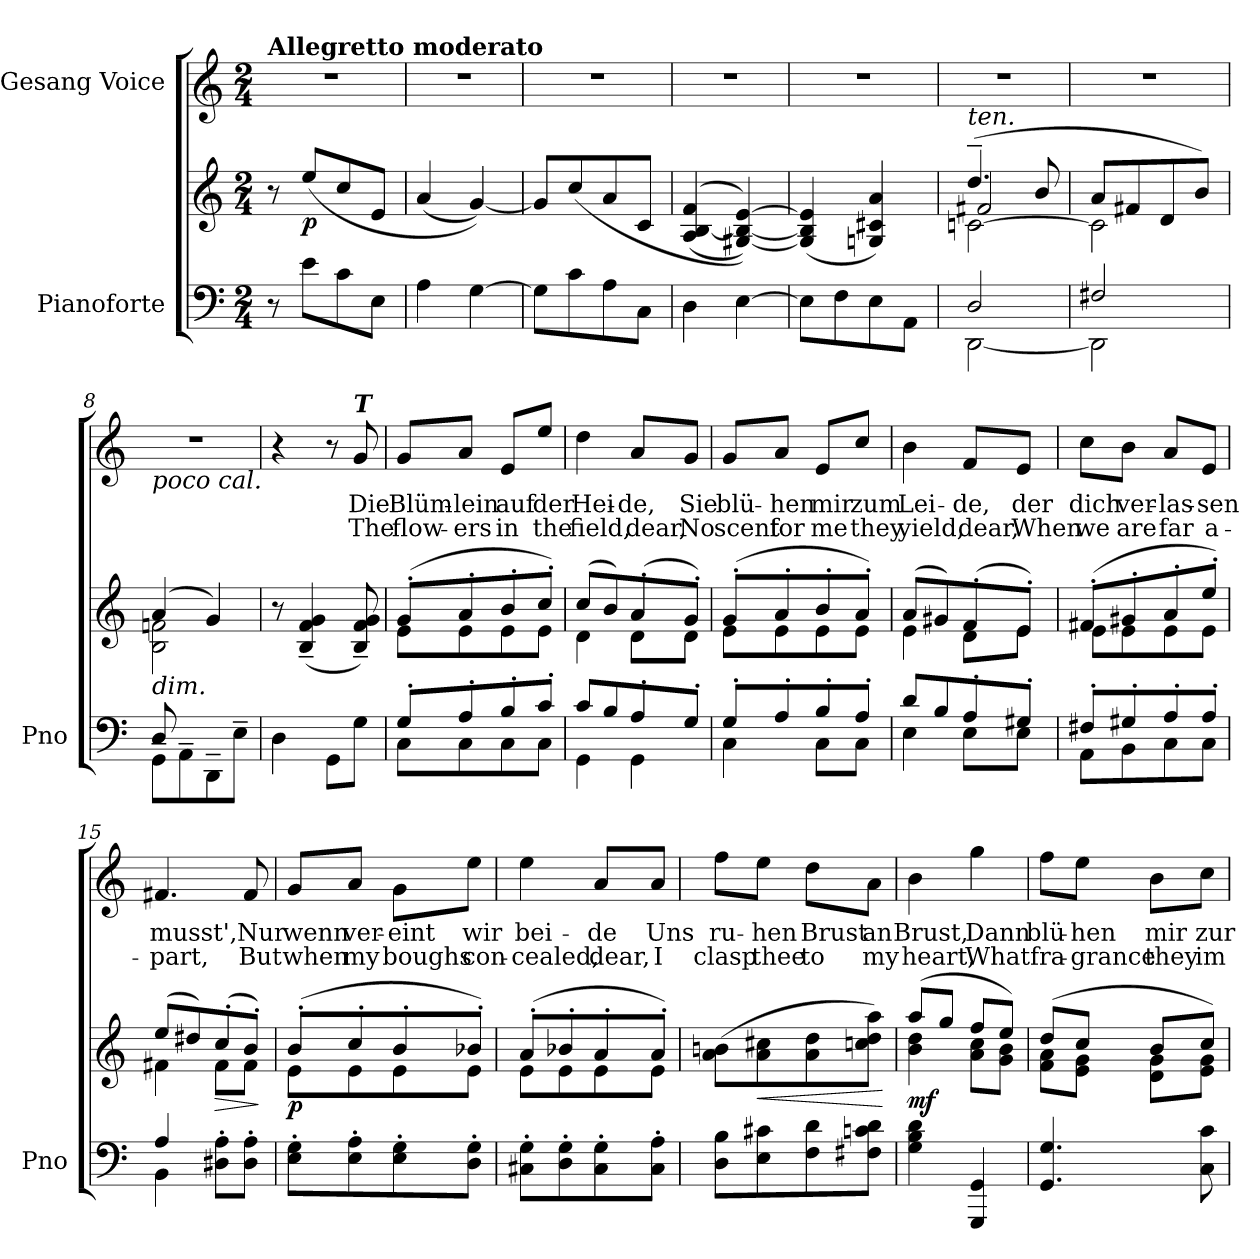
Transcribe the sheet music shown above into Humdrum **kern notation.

**kern	**kern	**dynam	**kern	**text	**text
*part2	*part2	*part2	*part1	*part1	*part1
*staff3	*staff2	*staff2/3	*staff1	*staff1	*staff1
*I"Pianoforte	*	*	*I"Gesang Voice	*	*
*I'Pno	*	*	*	*	*
*clefF4	*clefG2	*	*clefG2	*	*
*k[]	*k[]	*	*k[]	*	*
*M2/4	*M2/4	*	*M2/4	*	*
=1	=1	=1	=1	=1	=1
!	!	!	!LO:TX:a:B:t=Allegretto moderato	!	!
8r	8r	.	2r	.	.
!	!	!LO:DY:b	!	!	!
8e\L	(>8ee/L	p	.	.	.
8c\	8cc/	.	.	.	.
8E\J	8e/J	.	.	.	.
=2	=2	=2	=2	=2	=2
4A\	(<4a/	.	2r	.	.
[4G\	[4g/))	.	.	.	.
=3	=3	=3	=3	=3	=3
8G\L]	8g/L]	.	2r	.	.
8c\	(>8cc/	.	.	.	.
8A\	8a/	.	.	.	.
8C\J	8c/J	.	.	.	.
=4	=4	=4	=4	=4	=4
4D\	(<(>4A/ [4B/ 4f/	.	2r	.	.
[4E\	[4G#X/ 4B/_ [4e/)))	.	.	.	.
=5	=5	=5	=5	=5	=5
8E\L]	(>4G#/] 4B/] 4e/]	.	2r	.	.
8F\	.	.	.	.	.
8E\	4Gn/ 4c#X/ 4a/)	.	.	.	.
8AA\J	.	.	.	.	.
=6	=6	=6	=6	=6	=6
*^	*^	*	*	*	*
*	*	*	*^	*	*	*	*
!	!	!LO:TX:a:i:t=ten.	!	!	!	!	!	!
2D/	[2DD\	(>4.dd~/	2f#X/	[2cn\	.	2r	.	.
.	.	8b/	.	.	.	.	.	.
*	*	*	*v	*v	*	*	*	*
=7	=7	=7	=7	=7	=7	=7	=7
2F#X:/	2DD\]	8a/L	2c\]	.	2r	.	.
.	.	8f#X/	.	.	.	.	.
.	.	8d/	.	.	.	.	.
.	.	8b/J)	.	.	.	.	.
=8	=8	=8	=8	=8	=8	=8	=8
!	!	!	!	!	!LO:TX:b:i:t=poco cal.	!	!
!	!	!LO:TX:b:i:t=dim.	!	!	!	!	!
8GG~\L	8D/	(>4a/	2B\ 2fn\	.	2r	.	.
8AA~\	4.ryy	.	.	.	.	.	.
8DD~\	.	4g/)	.	.	.	.	.
8E~\J	.	.	.	.	.	.	.
*v	*v	*	*	*	*	*	*
*	*v	*v	*	*	*	*
!!LO:LB:g=z
=9	=9	=9	=9	=9	=9
4D\	8r	.	4r	.	.
.	(<4B/~ 4f/~ 4g/~	.	.	.	.
8GG\L	.	.	8r	.	.
!	!	!	!LO:TX:a:Bi:t=T	!	!
!	!	!	!	!LO:LY:b	!LO:LY:b
8G\J	8B/~ 8f/~ 8g/~)	.	8g/	Die	The
=10	=10	=10	=10	=10	=10
*^	*^	*	*	*	*
!	!	!	!	!	!	!LO:LY:b	!LO:LY:b
8G'/L	8C\L	(>8g'/L	8e\L	.	8g/L	Blüm-	flow-
!	!	!	!	!	!	!LO:LY:b	!LO:LY:b
8A'/	8C\	8a'/	8e\	.	8a/J	-lein	-ers
!	!	!	!	!	!	!LO:LY:b	!LO:LY:b
8B'/	8C\	8b'/	8e\	.	8e/L	auf	in
!	!	!	!	!	!	!LO:LY:b	!LO:LY:b
8c'/J	8C\J	8cc'/J)	8e\J	.	8ee/J	der	the
=11	=11	=11	=11	=11	=11	=11	=11
!	!	!	!	!	!	!LO:LY:b	!LO:LY:b
8c:/L	4GG\	(>8cc/L	4d\	.	4dd\	Hei-	field,
8B/	.	8b/)	.	.	.	.	.
!	!	!	!	!	!	!LO:LY:b	!LO:LY:b
8A'/	4GG\	(>8a'/	8d\L	.	8a/L	-de,	dear,
!	!	!	!	!	!	!LO:LY:b	!LO:LY:b
8G'/J	.	8g'/J)	8d\J	.	8g/J	Sie	No
=12	=12	=12	=12	=12	=12	=12	=12
!	!	!	!	!	!	!LO:LY:b	!LO:LY:b
8G'/L	4C\	(>8g'/L	8e\L	.	8g/L	blü-	scent
!	!	!	!	!	!	!LO:LY:b	!LO:LY:b
8A'/	.	8a'/	8e\	.	8a/J	-hen	for
!	!	!	!	!	!	!LO:LY:b	!LO:LY:b
8B'/	8C\L	8b'/	8e\	.	8e/L	mir	me
!	!	!	!	!	!	!LO:LY:b	!LO:LY:b
8A'/J	8C\J	8a'/J)	8e\J	.	8cc/J	zum	they
=13	=13	=13	=13	=13	=13	=13	=13
!	!	!	!	!	!	!LO:LY:b	!LO:LY:b
8d/L	4E\	(>8a/L	4e\	.	4b\	Lei-	yield,
8B/	.	8g#X/)	.	.	.	.	.
!	!	!	!	!	!	!LO:LY:b	!LO:LY:b
8A'/	8E\L	(>8f'/	8d\L	.	8f/L	-de,	dear,
!	!	!	!	!	!	!LO:LY:b	!LO:LY:b
8G#X'/J	8E\J	8e'/J)	8e\J	.	8e/J	der	When
!!LO:LB:g=z
=14	=14	=14	=14	=14	=14	=14	=14
!	!	!	!	!	!	!LO:LY:b	!LO:LY:b
8F#X'/L	8AA\L	(>8f#X'/L	8e\L	.	8cc\L	dich	we
!	!	!	!	!	!	!LO:LY:b	!LO:LY:b
8G#X'/	8BB\	8g#X'/	8e\	.	8b\J	ver-	are
!	!	!	!	!	!	!LO:LY:b	!LO:LY:b
8A'/	8C\	8a'/	8e\	.	8a/L	-las-	far
!	!	!	!	!	!	!LO:LY:b	!LO:LY:b
8A'/J	8C\J	8ee'/J)	8e\J	.	8e/J	-sen	a-
=15	=15	=15	=15	=15	=15	=15	=15
!	!	!	!	!	!	!LO:LY:b	!LO:LY:b
4A/	4BB\	(>8ee/L	4f#X\	.	4.f#X/	musst',	-part,
.	.	8dd#X/)	.	.	.	.	.
!	!	!	!	!LO:HP:b	!	!	!
8D#X\' 8A\'L	4rBByy	(>8cc'/	8f#\L	>	.	.	.
!	!	!	!	!	!	!LO:LY:b	!LO:LY:b
8D#\' 8A\'J	.	8b'/J)	8f#\J	.	8f#/	Nur	But
*v	*v	*	*	*	*	*	*
*	*v	*v	*	*	*	*
.	.	]	.	.	.
=16	=16	=16	=16	=16	=16
*	*^	*	*	*	*
!	!	!	!LO:DY:b	!	!LO:LY:b	!LO:LY:b
8E\' 8G\'L	(>8b'/L	8e\L	p	8g/L	wenn	when
!	!	!	!	!	!LO:LY:b	!LO:LY:b
8E\' 8A\'	8cc'/	8e\	.	8a/J	ver-	my
!	!	!	!	!	!LO:LY:b	!LO:LY:b
8E\' 8G\'	8b'/	8e\	.	8g\L	-eint	boughs
!	!	!	!	!	!LO:LY:b	!LO:LY:b
8D\' 8G\'J	8b-X'/J)	8e\J	.	8ee\J	wir	con-
=17	=17	=17	=17	=17	=17	=17
!	!	!	!	!	!LO:LY:b	!LO:LY:b
8C#X\' 8G\'L	(>8a'/L	8e\L	.	4ee\	bei-	-cealed,
8D\' 8G\'	8b-X'/	8e\	.	.	.	.
!	!	!	!	!	!LO:LY:b	!LO:LY:b
8C#\' 8G\'	8a'/	8e\	.	8a/L	-de	dear,
!	!	!	!	!	!LO:LY:b	!LO:LY:b
8C#\' 8A\'J	8a'/J)	8e\J	.	8a/J	Uns	I
=18	=18	=18	=18	=18	=18	=18
!	!LO:TX:b:i:t=legato	!	!	!	!	!
!	!	!	!	!	!LO:LY:b	!LO:LY:b
*	*v	*v	*	*	*	*
8D\ 8B\L	(>8a\ 8bn\L	.	8ff\L	ru-	clasp
!	!	!LO:HP:b	!	!LO:LY:b	!LO:LY:b
8E\ 8c#X\	8a\ 8cc#X\	<	8ee\J	-hen	thee
!	!	!	!	!LO:LY:b	!LO:LY:b
8F\ 8d\	8a\ 8dd\	.	8dd\L	Brust	to
!	!	!	!	!LO:LY:b	!LO:LY:b
8F#X\ 8cn\ 8d\J	8ccn\ 8dd\ 8aa\J)	.	8a\J	an	my
.	.	[	.	.	.
!!LO:LB:g=z
=19	=19	=19	=19	=19	=19
*	*^	*	*	*	*
!	!	!	!LO:DY:b	!	!LO:LY:b	!LO:LY:b
4G\ 4B\ 4d\	(>8aa/L	4b\ 4dd\	mf	4b\	Brust,	heart,
.	8gg/J	.	.	.	.	.
!	!	!	!	!	!LO:LY:b	!LO:LY:b
4GGG/ 4GG/	8ff/L	8a\ 8cc\L	.	4gg\	Dann	What
.	8ee/J)	8g\ 8b\J	.	.	.	.
=20	=20	=20	=20	=20	=20	=20
!	!	!	!	!	!LO:LY:b	!LO:LY:b
4.GG/ 4.G/	(>8dd/L	8f\ 8a\L	.	8ff\L	blü-	fra-
!	!	!	!	!	!LO:LY:b	!LO:LY:b
.	8cc/J	8e\ 8g\J	.	8ee\J	-hen	-grance
!	!	!	!	!	!LO:LY:b	!LO:LY:b
.	8b/L	8d\ 8g\L	.	8b\L	mir	they
!	!	!	!	!	!LO:LY:b	!LO:LY:b
8C\ 8c\	8cc/J)	8e\ 8g\J	.	8cc\J	zur	im-
*	*v	*v	*	*	*	*
=	=	=	=	=	=
*-	*-	*-	*-	*-	*-
